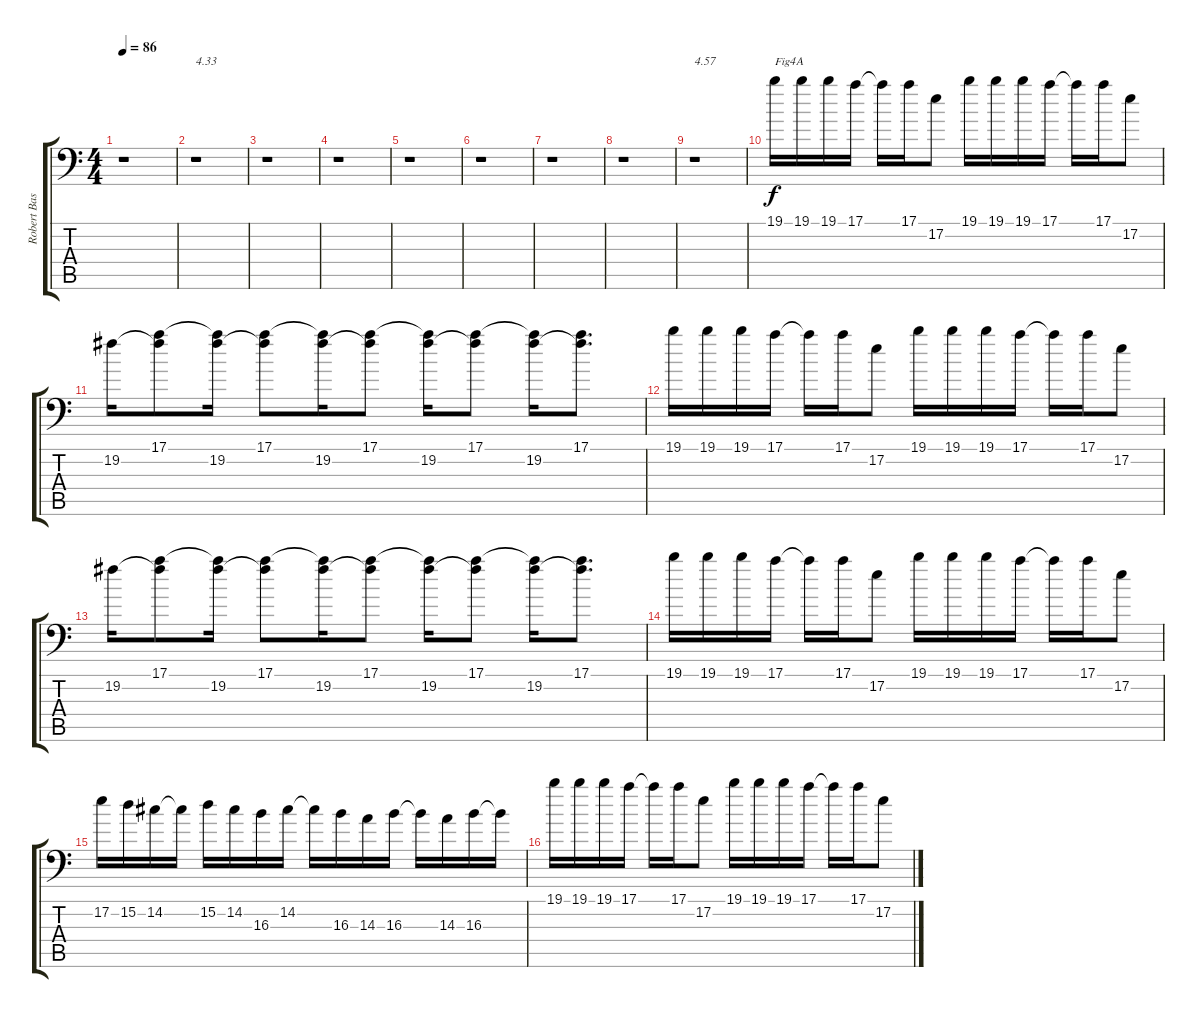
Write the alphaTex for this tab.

\track ("Robert BasseVI" "Robert Bas") {instrument electricbasspick}
\staff {score tabs}
\tuning (E3 B2 G2 D2 A1 E1) {hide}
\ts (4 4)
\tempo 86
\clef f4
\ks c
r.1{dy f} |
r.1{txt "4.33"} |
r.1 |
r.1 |
r.1 |
r.1 |
r.1 |
r.1 |
r.1{txt "4.57"} |
19.1.16{txt "Fig4A"} 19.1.16 19.1.16 17.1.16 17.1{t}.16 17.1.16 17.2.8 19.1.16 19.1.16 19.1.16 17.1.16 17.1{t}.16 17.1.16 17.2.8 |
19.2.16 (17.1 19.2{t}).8 (17.1{t} 19.2).16 (17.1 19.2{t}).8 (17.1{t} 19.2).16 (17.1 19.2{t}).8 (17.1{t} 19.2).16 (17.1 19.2{t}).8 (17.1{t} 19.2).16 (17.1 19.2{t}).8{d} |
19.1.16 19.1.16 19.1.16 17.1.16 17.1{t}.16 17.1.16 17.2.8 19.1.16 19.1.16 19.1.16 17.1.16 17.1{t}.16 17.1.16 17.2.8 |
19.2.16 (17.1 19.2{t}).8 (17.1{t} 19.2).16 (17.1 19.2{t}).8 (17.1{t} 19.2).16 (17.1 19.2{t}).8 (17.1{t} 19.2).16 (17.1 19.2{t}).8 (17.1{t} 19.2).16 (17.1 19.2{t}).8{d} |
19.1.16 19.1.16 19.1.16 17.1.16 17.1{t}.16 17.1.16 17.2.8 19.1.16 19.1.16 19.1.16 17.1.16 17.1{t}.16 17.1.16 17.2.8 |
17.2.16 15.2.16 14.2.16 14.2{t}.16 15.2.16 14.2.16 16.3.16 14.2.16 14.2{t}.16 16.3.16 14.3.16 16.3.16 16.3{t}.16 14.3.16 16.3.16 16.3{t}.16 |
19.1.16 19.1.16 19.1.16 17.1.16 17.1{t}.16 17.1.16 17.2.8 19.1.16 19.1.16 19.1.16 17.1.16 17.1{t}.16 17.1.16 17.2.8
